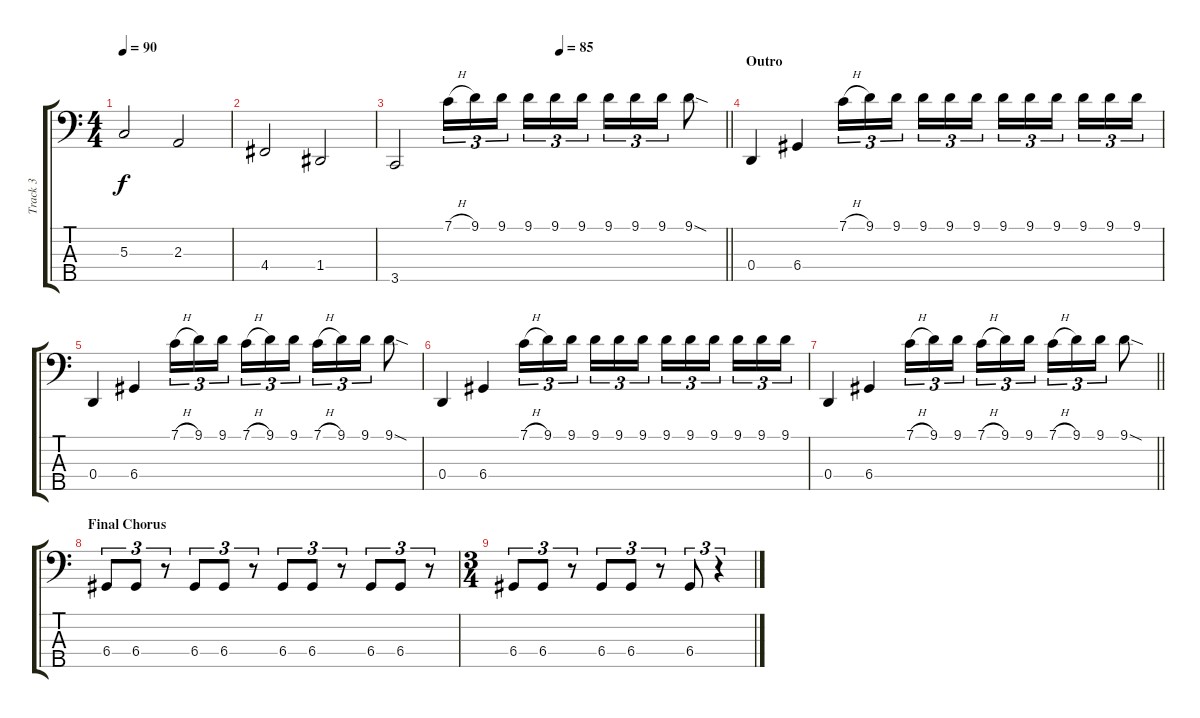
\track ("Track 3" "Track 3") {instrument electricbassfinger}
\staff {score tabs}
\tuning (F2 C2 G1 D1 A0) {hide}
\ts (4 4)
\tempo 90
\clef f4
\ks c
5.3.2{dy f} 2.3.2 |
4.4.2 1.4.2 |
\tempo (85 0.5)
\barLineRight lightlight
3.5.2 7.1{h}.16{tu (3 2)} 9.1.16{tu (3 2)} 9.1.16{tu (3 2) beam splitsecondary} 9.1.16{tu (3 2)} 9.1.16{tu (3 2)} 9.1.16{tu (3 2)} 9.1.16{tu (3 2)} 9.1.16{tu (3 2)} 9.1.16{tu (3 2)} 9.1{sod}.8 |
\section ("" "Outro")
0.4.4 6.4.4 7.1{h}.16{tu (3 2)} 9.1.16{tu (3 2)} 9.1.16{tu (3 2) beam splitsecondary} 9.1.16{tu (3 2)} 9.1.16{tu (3 2)} 9.1.16{tu (3 2)} 9.1.16{tu (3 2)} 9.1.16{tu (3 2)} 9.1.16{tu (3 2) beam splitsecondary} 9.1.16{tu (3 2)} 9.1.16{tu (3 2)} 9.1.16{tu (3 2)} |
0.4.4 6.4.4 7.1{h}.16{tu (3 2)} 9.1.16{tu (3 2)} 9.1.16{tu (3 2) beam splitsecondary} 7.1{h}.16{tu (3 2)} 9.1.16{tu (3 2)} 9.1.16{tu (3 2)} 7.1{h}.16{tu (3 2)} 9.1.16{tu (3 2)} 9.1.16{tu (3 2)} 9.1{sod}.8 |
0.4.4 6.4.4 7.1{h}.16{tu (3 2)} 9.1.16{tu (3 2)} 9.1.16{tu (3 2) beam splitsecondary} 9.1.16{tu (3 2)} 9.1.16{tu (3 2)} 9.1.16{tu (3 2)} 9.1.16{tu (3 2)} 9.1.16{tu (3 2)} 9.1.16{tu (3 2) beam splitsecondary} 9.1.16{tu (3 2)} 9.1.16{tu (3 2)} 9.1.16{tu (3 2)} |
\barLineRight lightlight
0.4.4 6.4.4 7.1{h}.16{tu (3 2)} 9.1.16{tu (3 2)} 9.1.16{tu (3 2) beam splitsecondary} 7.1{h}.16{tu (3 2)} 9.1.16{tu (3 2)} 9.1.16{tu (3 2)} 7.1{h}.16{tu (3 2)} 9.1.16{tu (3 2)} 9.1.16{tu (3 2)} 9.1{sod}.8 |
\section ("" "Final Chorus")
6.4.8{tu (3 2)} 6.4.8{tu (3 2)} r.8{tu (3 2)} 6.4.8{tu (3 2)} 6.4.8{tu (3 2)} r.8{tu (3 2)} 6.4.8{tu (3 2)} 6.4.8{tu (3 2)} r.8{tu (3 2)} 6.4.8{tu (3 2)} 6.4.8{tu (3 2)} r.8{tu (3 2)} |
\ts (3 4)
6.4.8{tu (3 2)} 6.4.8{tu (3 2)} r.8{tu (3 2)} 6.4.8{tu (3 2)} 6.4.8{tu (3 2)} r.8{tu (3 2)} 6.4.8{tu (3 2)} r.4{tu (3 2)}
